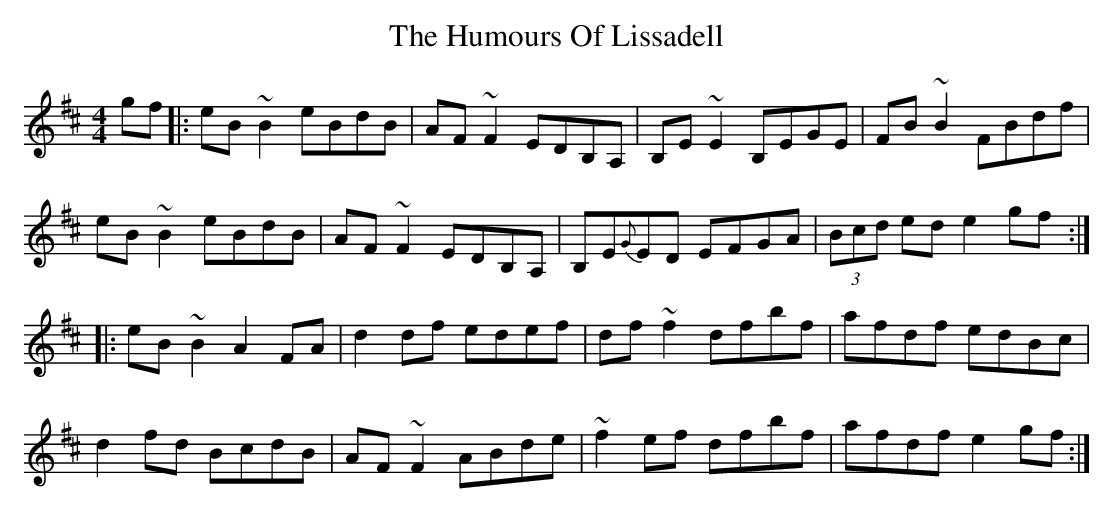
X:1
T: The Humours Of Lissadell
M: 4/4
L: 1/8
K: Edor
gf|:eB~B2 eBdB|AF~F2 EDB,A,|B,E~E2 B,EGE|FB~B2 FBdf|
eB~B2 eBdB|AF~F2 EDB,A,|B,E{G}ED EFGA|(3Bcd ed e2gf:|
|:eB~B2 A2FA|d2 df edef|df~f2 dfbf|afdf edBc|
d2 fd BcdB|AF~F2 ABde|~f2ef dfbf|afdf e2gf:|
